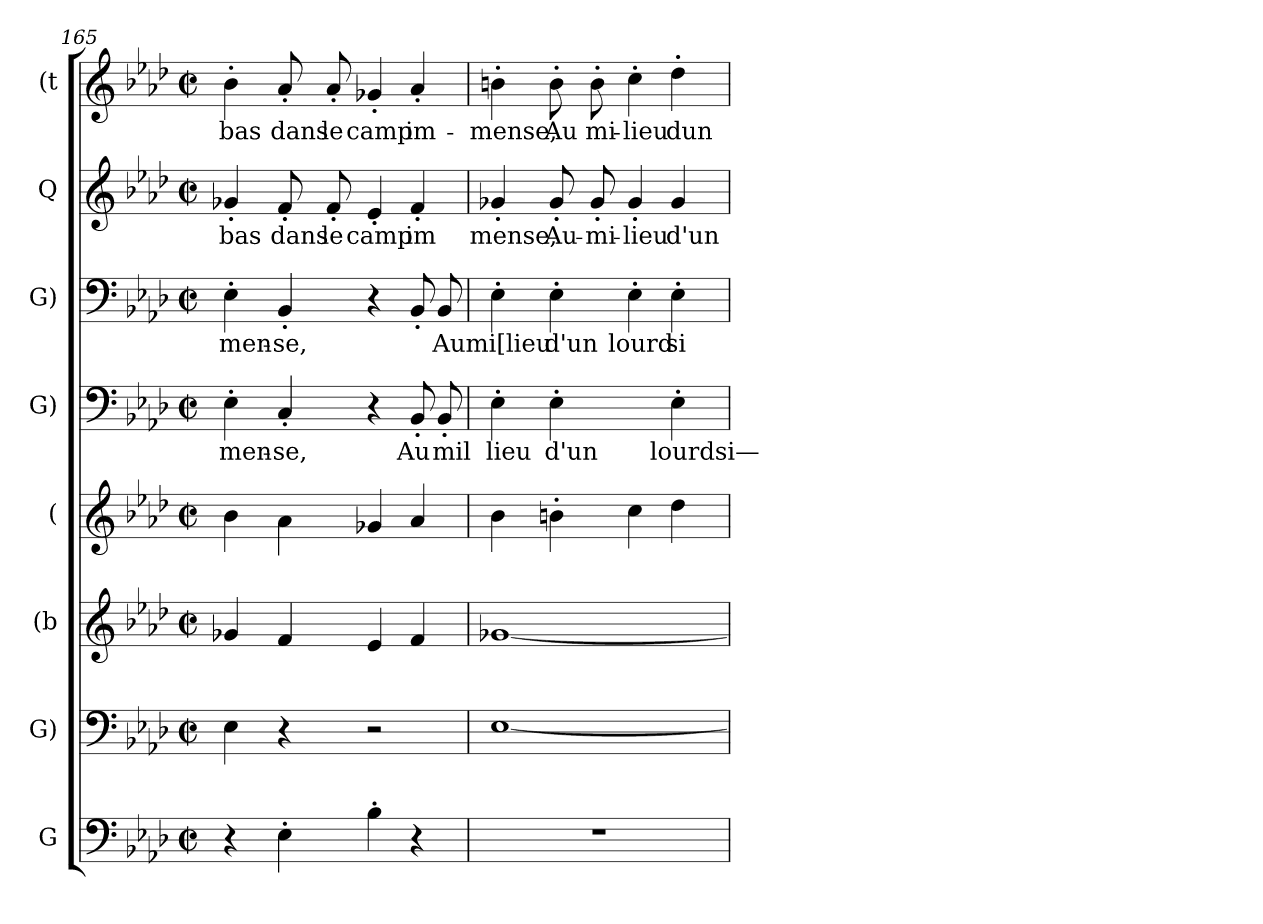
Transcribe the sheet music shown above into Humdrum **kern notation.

**kern	**kern	**kern	**kern	**kern	**text	**kern	**text	**kern	**text	**kern	**text
*part8	*part7	*part6	*part5	*part4	*part4	*part3	*part3	*part2	*part2	*part1	*part1
*staff8	*staff7	*staff6	*staff5	*staff4	*staff4	*staff3	*staff3	*staff2	*staff2	*staff1	*staff1
*I"G	*I"G)	*I"(b	*I"(	*I"G)	*	*I"G)	*	*I"Q	*	*I"(t	*
*clefF4	*clefF4	*clefG2	*clefG2	*clefF4	*	*clefF4	*	*clefG2	*	*clefG2	*
*k[b-e-a-d-]	*k[b-e-a-d-]	*k[b-e-a-d-]	*k[b-e-a-d-]	*k[b-e-a-d-]	*	*k[b-e-a-d-]	*	*k[b-e-a-d-]	*	*k[b-e-a-d-]	*
*M2/2	*M2/2	*M2/2	*M2/2	*M2/2	*	*M2/2	*	*M2/2	*	*M2/2	*
*met(c|)	*met(c|)	*met(c|)	*met(c|)	*met(c|)	*	*met(c|)	*	*met(c|)	*	*met(c|)	*
=165	=165	=165	=165	=165	=165	=165	=165	=165	=165	=165	=165
4r	4E-i\	4g-Xi/	4b-i\	4E-'>i\	men-	4E-'>i\	men-	4g-X'<i/	bas	4b-'>i\	bas
4E-'>i\	4r	4fi/	4a-i\	4C'<i/	se,	4BB-'<i/	se,	8f'<i/	dans	8a-'<i/	dans
.	.	.	.	.	.	.	.	8f'<i/	le	8a-'<i/	le
4B-'>i\	2r	4e-i/	4g-Xi/	4r	.	4r	.	4e-'<i/	camp	4g-X'<i/	camp
4r	.	4fi/	4a-i/	8BB-'<i/	Au	8BB-'<i/	.	4f'<i/	im	4a-'<i/	im-
.	.	.	.	8BB-'<i/	mil	8BB-i/	Aumi[lieu	.	.	.	.
=166	=166	=166	=166	=166	=166	=166	=166	=166	=166	=166	=166
1r	[1E-i/	[1g-Xi/	4b-i\	4E-'>i\	lieu	4E-'>i\	.	4g-X'<i/	mense,	4bn'>i\	mense,
.	.	.	4bn'>i\	4E-'>i\	d'un	4E-'>i\	d'un	8g-'<i/	Au-	8b'>i\	Au
.	.	.	.	.	.	.	.	8g-'<i/	mi-	8b'>i\	mi-
.	.	.	4cci\	4ryy	.	4E-'>i\	lourd	4g-'<i/	lieu	4cc'>i\	lieu
.	.	.	4dd-i\	4E-'>i\	lourdsi—	4E-'>i\	si	4g-i/	d'un	4dd-'>i\	dun
=	=	=	=	=	=	=	=	=	=	=	=
*-	*-	*-	*-	*-	*-	*-	*-	*-	*-	*-	*-
